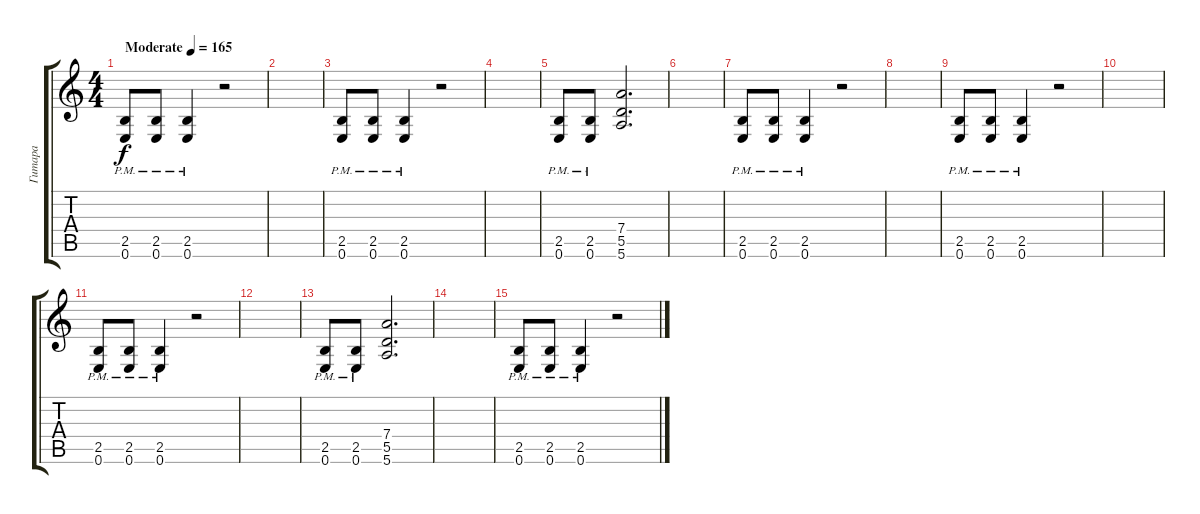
\track ("Гитара" "Гитара") {instrument distortionguitar}
\staff {score tabs}
\tuning (E4 B3 G3 D3 A2 E2) {hide}
\ts (4 4)
\tempo (165 "Moderate")
\clef g2
\ks c
(2.5{pm} 0.6{pm}).8{dy f instrument distortionguitar} (2.5{pm} 0.6{pm}).8 (2.5{pm} 0.6{pm}).4 r.2 |
|
(2.5{pm} 0.6{pm}).8 (2.5{pm} 0.6{pm}).8 (2.5{pm} 0.6{pm}).4 r.2 |
|
(2.5{pm} 0.6{pm}).8 (2.5{pm} 0.6{pm}).8 (7.4 5.5 5.6).2{d} |
|
(2.5{pm} 0.6{pm}).8 (2.5{pm} 0.6{pm}).8 (2.5{pm} 0.6{pm}).4 r.2 |
|
(2.5{pm} 0.6{pm}).8 (2.5{pm} 0.6{pm}).8 (2.5{pm} 0.6{pm}).4 r.2 |
|
(2.5{pm} 0.6{pm}).8 (2.5{pm} 0.6{pm}).8 (2.5{pm} 0.6{pm}).4 r.2 |
|
(2.5{pm} 0.6{pm}).8 (2.5{pm} 0.6{pm}).8 (7.4 5.5 5.6).2{d} |
|
(2.5{pm} 0.6{pm}).8 (2.5{pm} 0.6{pm}).8 (2.5{pm} 0.6{pm}).4 r.2
